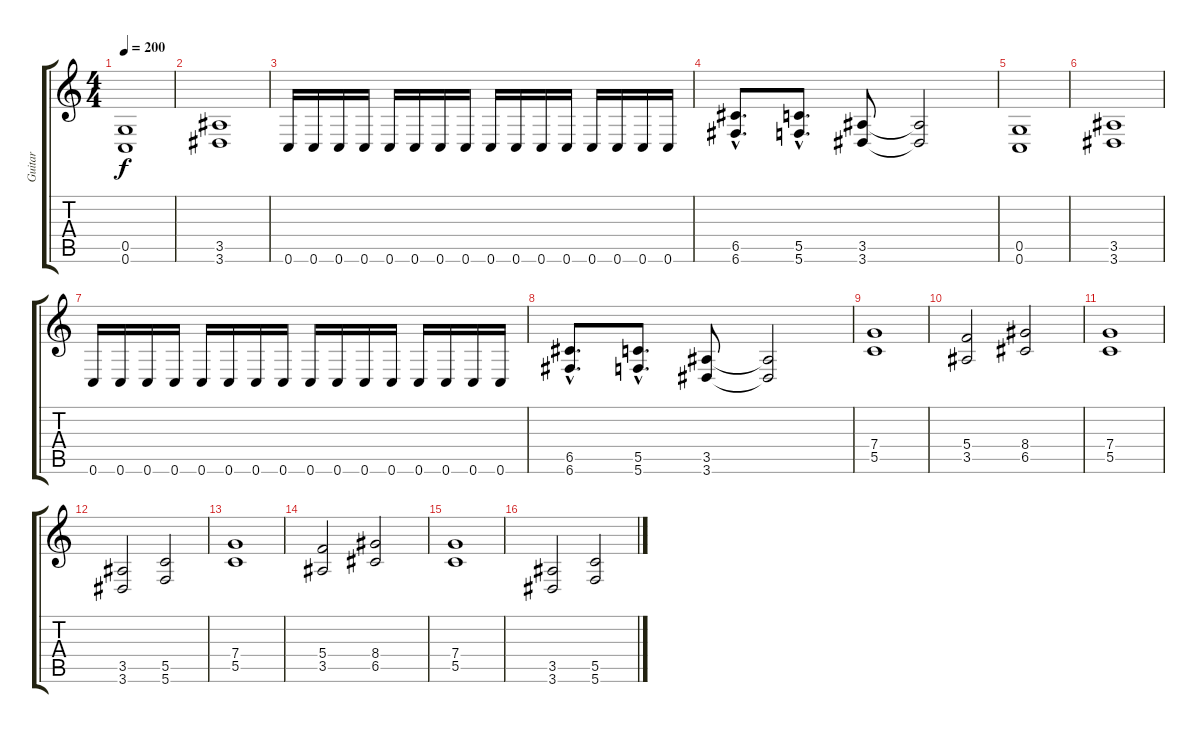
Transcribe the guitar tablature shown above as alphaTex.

\track ("Guitar" "Guitar") {instrument distortionguitar}
\staff {score tabs}
\tuning (D4 A3 F3 C3 G2 C2) {hide}
\ts (4 4)
\tempo 200
\clef g2
\ks c
(0.5 0.6).1{dy f} |
(3.5 3.6).1 |
0.6.16 0.6.16 0.6.16 0.6.16 0.6.16 0.6.16 0.6.16 0.6.16 0.6.16 0.6.16 0.6.16 0.6.16 0.6.16 0.6.16 0.6.16 0.6.16 |
(6.5{hac} 6.6{hac}).8{d} (5.5{hac} 5.6{hac}).8{d} (3.5 3.6).8 (3.5{t} 3.6{t}).2 |
(0.5 0.6).1 |
(3.5 3.6).1 |
0.6.16 0.6.16 0.6.16 0.6.16 0.6.16 0.6.16 0.6.16 0.6.16 0.6.16 0.6.16 0.6.16 0.6.16 0.6.16 0.6.16 0.6.16 0.6.16 |
(6.5{hac} 6.6{hac}).8{d} (5.5{hac} 5.6{hac}).8{d} (3.5 3.6).8 (3.5{t} 3.6{t}).2 |
(7.4 5.5).1 |
(5.4 3.5).2 (8.4 6.5).2 |
(7.4 5.5).1 |
(3.5 3.6).2 (5.5 5.6).2 |
(7.4 5.5).1 |
(5.4 3.5).2 (8.4 6.5).2 |
(7.4 5.5).1 |
(3.5 3.6).2 (5.5 5.6).2
